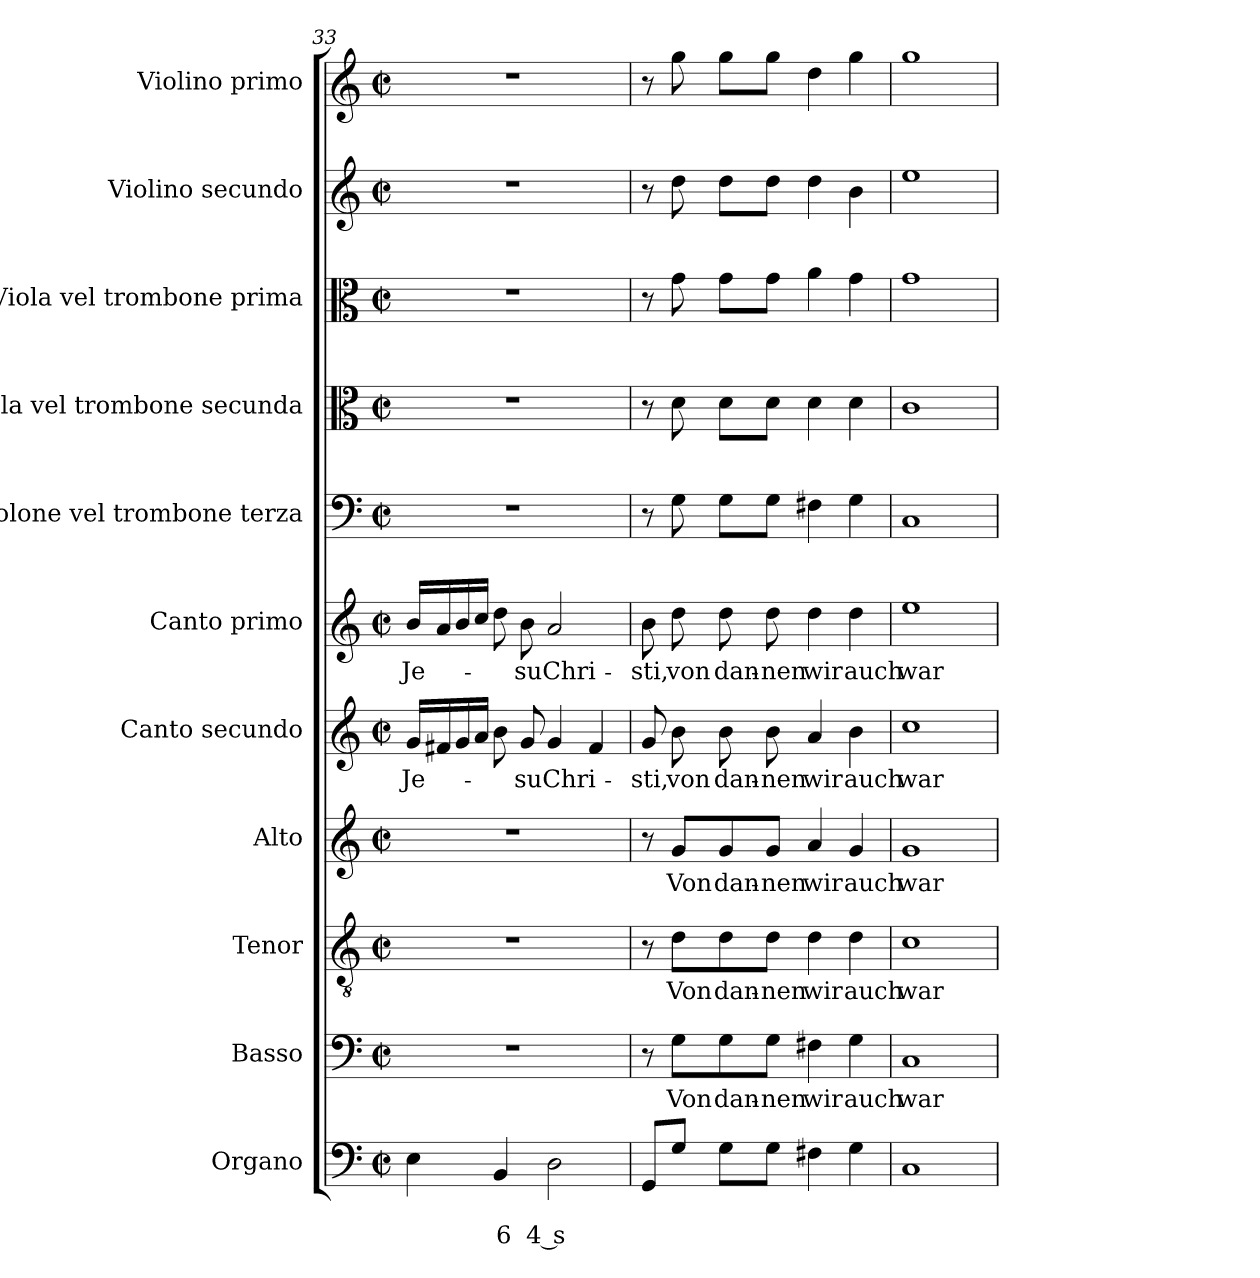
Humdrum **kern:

**kern	**text	**text	**kern	**text	**kern	**text	**kern	**text	**kern	**text	**kern	**text	**kern	**kern	**kern	**kern	**kern
*part11	*part11	*part11	*part10	*part10	*part9	*part9	*part8	*part8	*part7	*part7	*part6	*part6	*part5	*part4	*part3	*part2	*part1
*staff11	*staff11	*staff11	*staff10	*staff10	*staff9	*staff9	*staff8	*staff8	*staff7	*staff7	*staff6	*staff6	*staff5	*staff4	*staff3	*staff2	*staff1
*I"Organo	*	*	*I"Basso	*	*I"Tenor	*	*I"Alto	*	*I"Canto secundo	*	*I"Canto primo	*	*I"Violone vel trombone  terza	*I"Viola vel trombone secunda	*I"Viola vel trombone prima	*I"Violino secundo	*I"Violino primo
*	*	*	*I'B	*	*I'T	*	*I'A	*	*I'C2	*	*I'C1	*	*I'Vn	*I'Va2	*I'Va1	*I'Vi2	*I'Vi1
*clefF4	*	*	*clefF4	*	*clefGv2	*	*clefG2	*	*clefG2	*	*clefG2	*	*clefF4	*clefC3	*clefC3	*clefG2	*clefG2
*k[]	*	*	*k[]	*	*k[]	*	*k[]	*	*k[]	*	*k[]	*	*k[]	*k[]	*k[]	*k[]	*k[]
*C:	*	*	*C:	*	*C:	*	*C:	*	*C:	*	*C:	*	*C:	*C:	*C:	*C:	*C:
*M2/2	*	*	*M2/2	*	*M2/2	*	*M2/2	*	*M2/2	*	*M2/2	*	*M2/2	*M2/2	*M2/2	*M2/2	*M2/2
*met(c|)	*	*	*met(c|)	*	*met(c|)	*	*met(c|)	*	*met(c|)	*	*met(c|)	*	*met(c|)	*met(c|)	*met(c|)	*met(c|)	*met(c|)
=33	=33	=33	=33	=33	=33	=33	=33	=33	=33	=33	=33	=33	=33	=33	=33	=33	=33
!	!	!	!	!	!	!	!	!	!	!LO:LY:b	!	!	!	!	!	!	!
!	!	!	!	!	!	!	!	!	!	!	!	!LO:LY:b	!	!	!	!	!
4E\	.	.	1r	.	1r	.	1r	.	16g/LL	Je-	16b/LL	Je-	1r	1r	1r	1r	1r
.	.	.	.	.	.	.	.	.	16f#X/	.	16a/	.	.	.	.	.	.
.	.	.	.	.	.	.	.	.	16g/	.	16b/	.	.	.	.	.	.
.	.	.	.	.	.	.	.	.	16a/JJ	.	16cc/JJ	.	.	.	.	.	.
!	!	!LO:LY:b	!	!	!	!	!	!	!	!	!	!	!	!	!	!	!
4BB/	.	6	.	.	.	.	.	.	8b\	.	8dd\	.	.	.	.	.	.
!	!	!	!	!	!	!	!	!	!	!LO:LY:b	!	!	!	!	!	!	!
!	!	!	!	!	!	!	!	!	!	!	!	!LO:LY:b	!	!	!	!	!
.	.	.	.	.	.	.	.	.	8g/	-su	8b\	-su	.	.	.	.	.
!	!	!LO:LY:b	!	!	!	!	!	!	!	!	!	!	!	!	!	!	!
!	!	!	!	!	!	!	!	!	!	!LO:LY:b	!	!	!	!	!	!	!
!	!	!	!	!	!	!	!	!	!	!	!	!LO:LY:b	!	!	!	!	!
2D\	.	4 s	.	.	.	.	.	.	4g/	Chri-	2a/	Chri-	.	.	.	.	.
.	.	.	.	.	.	.	.	.	4f#/	.	.	.	.	.	.	.	.
=34	=34	=34	=34	=34	=34	=34	=34	=34	=34	=34	=34	=34	=34	=34	=34	=34	=34
!	!	!	!	!	!	!	!	!	!	!LO:LY:b	!	!	!	!	!	!	!
!	!	!	!	!	!	!	!	!	!	!	!	!LO:LY:b	!	!	!	!	!
8GG/L	.	.	8r	.	8r	.	8r	.	8g/	-sti,	8b\	-sti,	8r	8r	8r	8r	8r
!	!	!	!	!LO:LY:b	!	!	!	!	!	!	!	!	!	!	!	!	!
!	!	!	!	!	!	!LO:LY:b	!	!	!	!	!	!	!	!	!	!	!
!	!	!	!	!	!	!	!	!LO:LY:b	!	!	!	!	!	!	!	!	!
!	!	!	!	!	!	!	!	!	!	!LO:LY:b	!	!	!	!	!	!	!
!	!	!	!	!	!	!	!	!	!	!	!	!LO:LY:b	!	!	!	!	!
8G/J	.	.	8G\L	Von	8d\L	Von	8g/L	Von	8b\	von	8dd\	von	8G\	8d\	8g\	8dd\	8gg\
!	!	!	!	!LO:LY:b	!	!	!	!	!	!	!	!	!	!	!	!	!
!	!	!	!	!	!	!LO:LY:b	!	!	!	!	!	!	!	!	!	!	!
!	!	!	!	!	!	!	!	!LO:LY:b	!	!	!	!	!	!	!	!	!
!	!	!	!	!	!	!	!	!	!	!LO:LY:b	!	!	!	!	!	!	!
!	!	!	!	!	!	!	!	!	!	!	!	!LO:LY:b	!	!	!	!	!
8G\L	.	.	8G\	dan-	8d\	dan-	8g/	dan-	8b\	dan-	8dd\	dan-	8G\L	8d\L	8g\L	8dd\L	8gg\L
!	!	!	!	!LO:LY:b	!	!	!	!	!	!	!	!	!	!	!	!	!
!	!	!	!	!	!	!LO:LY:b	!	!	!	!	!	!	!	!	!	!	!
!	!	!	!	!	!	!	!	!LO:LY:b	!	!	!	!	!	!	!	!	!
!	!	!	!	!	!	!	!	!	!	!LO:LY:b	!	!	!	!	!	!	!
!	!	!	!	!	!	!	!	!	!	!	!	!LO:LY:b	!	!	!	!	!
8G\J	.	.	8G\J	-nen	8d\J	-nen	8g/J	-nen	8b\	-nen	8dd\	-nen	8G\J	8d\J	8g\J	8dd\J	8gg\J
!	!	!	!	!LO:LY:b	!	!	!	!	!	!	!	!	!	!	!	!	!
!	!	!	!	!	!	!LO:LY:b	!	!	!	!	!	!	!	!	!	!	!
!	!	!	!	!	!	!	!	!LO:LY:b	!	!	!	!	!	!	!	!	!
!	!	!	!	!	!	!	!	!	!	!LO:LY:b	!	!	!	!	!	!	!
!	!	!	!	!	!	!	!	!	!	!	!	!LO:LY:b	!	!	!	!	!
4F#X\	.	.	4F#X\	wir	4d\	wir	4a/	wir	4a/	wir	4dd\	wir	4F#X\	4d\	4a\	4dd\	4dd\
!	!	!	!	!LO:LY:b	!	!	!	!	!	!	!	!	!	!	!	!	!
!	!	!	!	!	!	!LO:LY:b	!	!	!	!	!	!	!	!	!	!	!
!	!	!	!	!	!	!	!	!LO:LY:b	!	!	!	!	!	!	!	!	!
!	!	!	!	!	!	!	!	!	!	!LO:LY:b	!	!	!	!	!	!	!
!	!	!	!	!	!	!	!	!	!	!	!	!LO:LY:b	!	!	!	!	!
4G\	.	.	4G\	auch	4d\	auch	4g/	auch	4b\	auch	4dd\	auch	4G\	4d\	4g\	4b\	4gg\
!!LO:LB:g=z
=35	=35	=35	=35	=35	=35	=35	=35	=35	=35	=35	=35	=35	=35	=35	=35	=35	=35
!	!	!	!	!LO:LY:b	!	!	!	!	!	!	!	!	!	!	!	!	!
!	!	!	!	!	!	!LO:LY:b	!	!	!	!	!	!	!	!	!	!	!
!	!	!	!	!	!	!	!	!LO:LY:b	!	!	!	!	!	!	!	!	!
!	!	!	!	!	!	!	!	!	!	!LO:LY:b	!	!	!	!	!	!	!
!	!	!	!	!	!	!	!	!	!	!	!	!LO:LY:b	!	!	!	!	!
1C	.	.	1C	war-	1c	war-	1g	war-	1cc	war-	1ee	war-	1C	1c	1g	1ee	1gg
=	=	=	=	=	=	=	=	=	=	=	=	=	=	=	=	=	=
*-	*-	*-	*-	*-	*-	*-	*-	*-	*-	*-	*-	*-	*-	*-	*-	*-	*-
